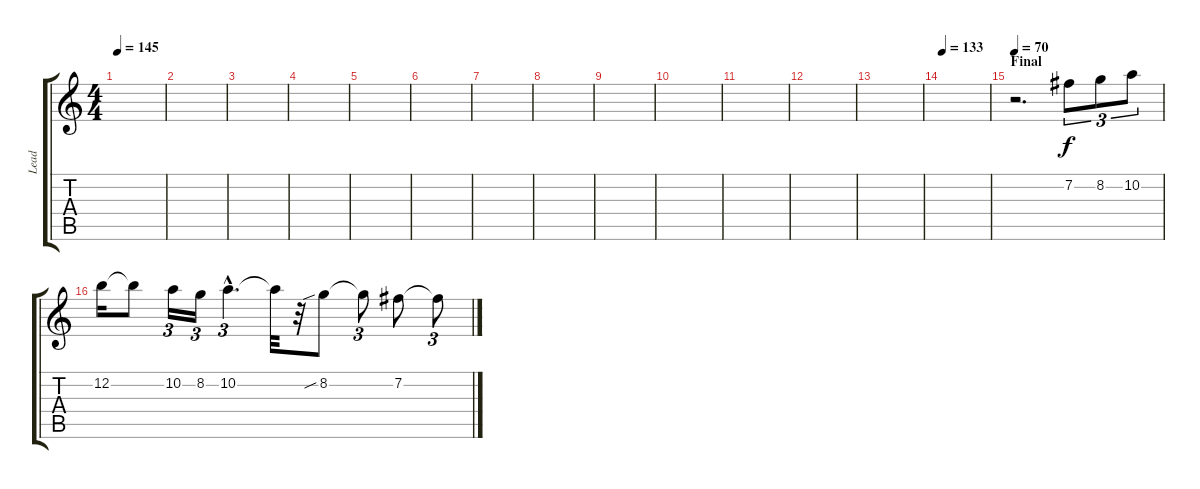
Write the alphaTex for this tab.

\track ("Lead" "Lead") {instrument distortionguitar}
\staff {score tabs}
\tuning (E4 B3 G3 D3 A2 E2) {hide}
\ts (4 4)
\tempo 145
\clef g2
\ks c
|
|
|
|
|
|
|
|
|
|
|
|
|
\tempo 133
|
\section ("" "Final")
\tempo 70
r.2{d} 7.2.8{tu (3 2) dy f} 8.2.8{tu (3 2)} 10.2.8{tu (3 2)} |
12.2.16 12.2{t}.8 10.2.16{tu (3 2)} 8.2.16{tu (3 2)} 10.2{hac}.4{d tu (3 2)} 10.2{t}.32 r.32 8.2{sib}.8 8.2{t}.8{tu (3 2)} 7.2.8 7.2{t}.8{tu (3 2)}
